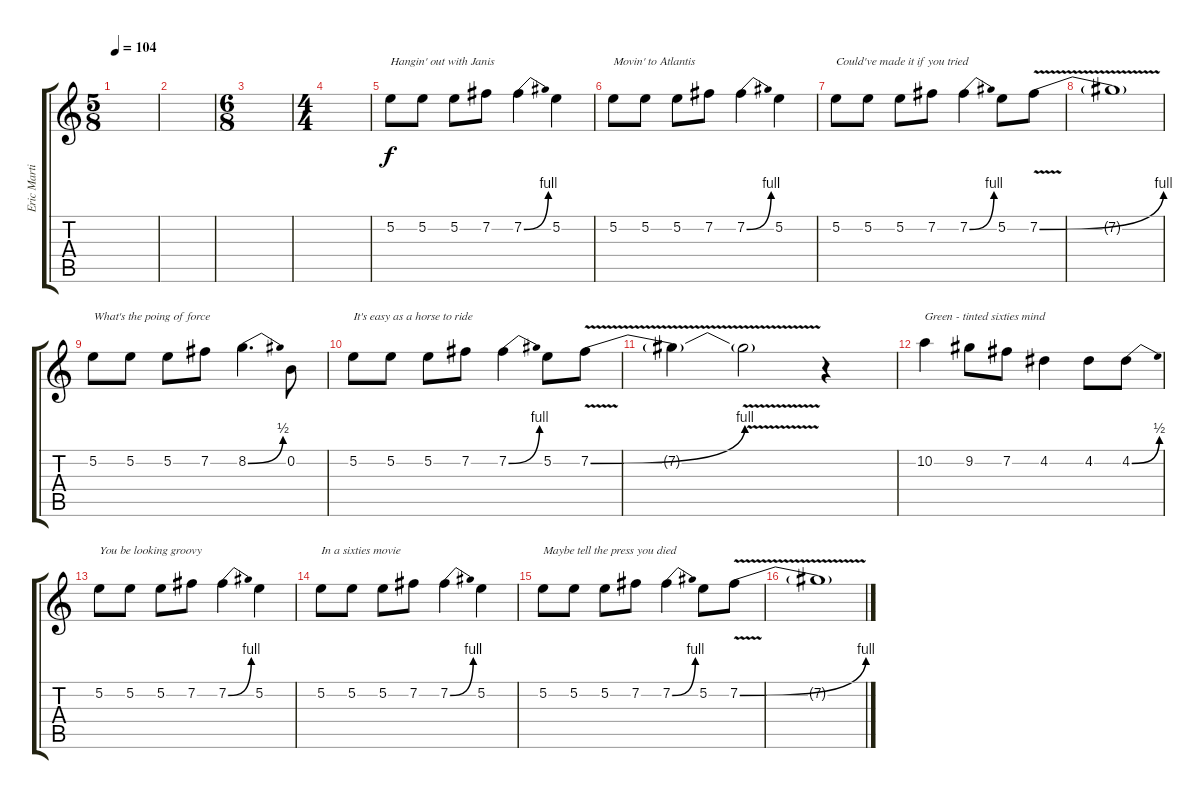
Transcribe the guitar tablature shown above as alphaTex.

\track ("Eric Martin" "Eric Marti") {instrument electricguitarjazz}
\staff {score tabs}
\tuning (E4 B3 G3 D3 A2 E2) {hide}
\ts (5 8)
\tempo 104
\clef g2
\ks c
|
|
\ts (6 8)
|
\ts (4 4)
|
5.2.8{txt "Hangin' out with Janis"} 5.2.8 5.2.8 7.2.8 7.2{be (bend 0 0 60 4)}.4 5.2.4 |
5.2.8{txt "Movin' to Atlantis"} 5.2.8 5.2.8 7.2.8 7.2{be (bend 0 0 60 4)}.4 5.2.4 |
5.2.8{txt "Could've made it if you tried"} 5.2.8 5.2.8 7.2.8 7.2{be (bend 0 0 60 4)}.4 5.2.8 7.2{be (bend 0 0 60 4) v}.8 |
7.2{t}.1 |
5.2.8{txt "What's the poing of force"} 5.2.8 5.2.8 7.2.8 8.2{be (bend 0 0 60 2)}.4{d} 0.2.8 |
5.2.8{txt "It's easy as a horse to ride"} 5.2.8 5.2.8 7.2.8 7.2{be (bend 0 0 60 4)}.4 5.2.8 7.2{be (bend 0 0 60 4) v}.8 |
7.2{t}.4 7.2{v t}.2 r.4 |
10.2.4{txt "Green - tinted sixties mind"} 9.2.8 7.2.8 4.2.4 4.2.8 4.2{be (bend 0 0 60 2)}.8 |
5.2.8{txt "You be looking groovy"} 5.2.8 5.2.8 7.2.8 7.2{be (bend 0 0 60 4)}.4 5.2.4 |
5.2.8{txt "In a sixties movie"} 5.2.8 5.2.8 7.2.8 7.2{be (bend 0 0 60 4)}.4 5.2.4 |
5.2.8{txt "Maybe tell the press you died"} 5.2.8 5.2.8 7.2.8 7.2{be (bend 0 0 60 4)}.4 5.2.8 7.2{be (bend 0 0 60 4) v}.8 |
7.2{t}.1
